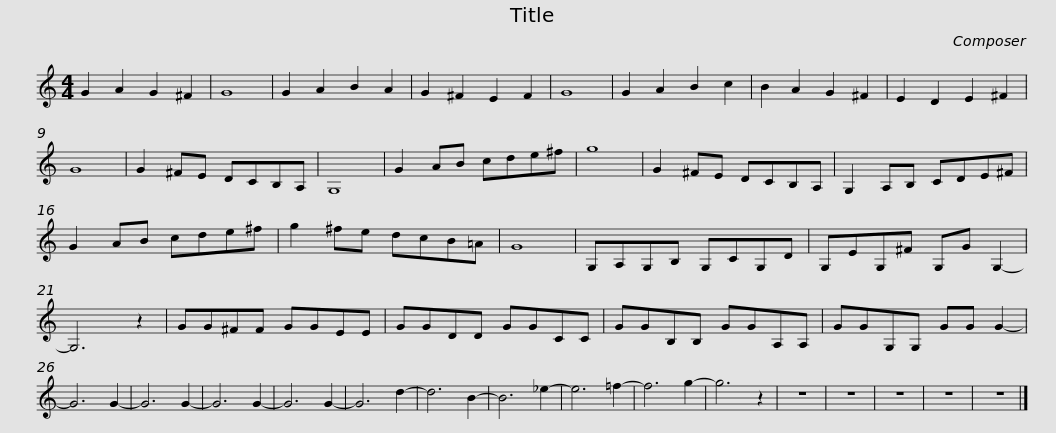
X:1
L:1/8
M:4/4
I:linebreak $
K:C
V:1 treble
V:1
 G2 A2 G2 ^F2 | G8 | G2 A2 B2 A2 | G2 ^F2 E2 F2 |$ G8 | %5
 G2 A2 B2 c2 | B2 A2 G2 ^F2 | E2 D2 E2 ^F2 |$ G8 | G2 ^FE DCB,A, | %10
 G,8 | G2 AB cde^f |$ g8 | G2 ^FE DCB,A, | G,2 A,B, CDE^F | %15
 G2 AB cde^f |$ g2 ^fe dcB=A | G8 | G,A,G,B, G,CG,D | G,EG,^F G,G G,2- |$ %20
 G,6 z2 | GG^FF GGEE | GGDD GGCC | GGB,B, GGA,A, |$ GGG,G, GG G2- | %25
 G6 G2- | G6 G2- | G6 G2- |$ G6 G2- | G6 d2- | %30
 d6 B2- | B6 _e2- | e6 =f2- | f6 g2- | g6 z2 | %35
 z8 | z8 | z8 | z8 | z8 |] %40
